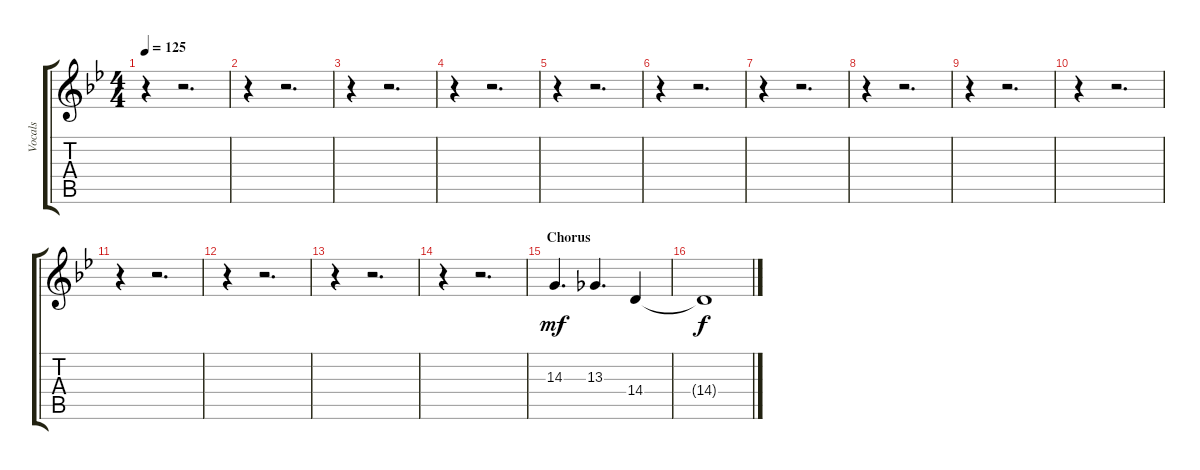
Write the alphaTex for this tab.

\track ("Vocals" "Vocals") {instrument lead2sawtooth}
\staff {score tabs}
\tuning (D4 A3 F3 C3 G2 D2) {hide}
\ts (4 4)
\tempo 125
\clef g2
\ks bb
r.4{dy mf} r.2{d} |
r.4 r.2{d} |
r.4 r.2{d} |
r.4 r.2{d} |
r.4 r.2{d} |
r.4 r.2{d} |
r.4 r.2{d} |
r.4 r.2{d} |
r.4 r.2{d} |
r.4 r.2{d} |
r.4 r.2{d} |
r.4 r.2{d} |
r.4 r.2{d} |
r.4 r.2{d} |
\section ("" "Chorus")
14.3.4{d} 13.3.4{d} 14.4.4 |
14.4{t}.1{dy f}
